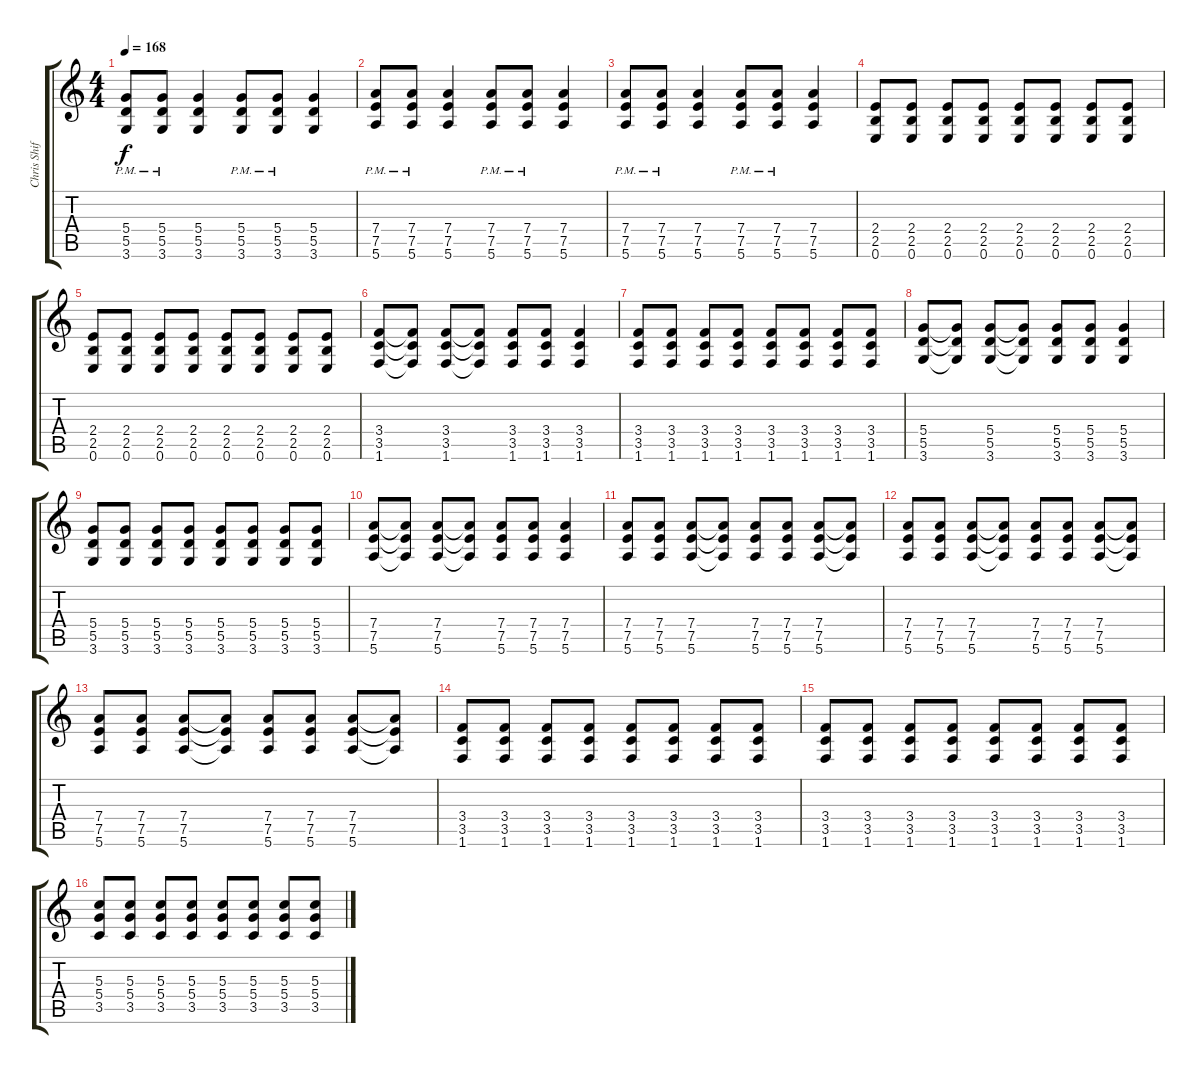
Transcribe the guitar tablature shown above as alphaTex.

\track ("Chris Shiflett #1" "Chris Shif") {instrument distortionguitar}
\staff {score tabs}
\tuning (E4 B3 G3 D3 A2 E2) {hide}
\ts (4 4)
\tempo 168
\clef g2
\ks c
(5.4{pm} 5.5{pm} 3.6{pm}).8{dy f} (5.4{pm} 5.5{pm} 3.6{pm}).8 (5.4 5.5 3.6).4 (5.4{pm} 5.5{pm} 3.6{pm}).8 (5.4{pm} 5.5{pm} 3.6{pm}).8 (5.4 5.5 3.6).4 |
(7.4{pm} 7.5{pm} 5.6{pm}).8 (7.4{pm} 7.5{pm} 5.6{pm}).8 (7.4 7.5 5.6).4 (7.4{pm} 7.5{pm} 5.6{pm}).8 (7.4{pm} 7.5{pm} 5.6{pm}).8 (7.4 7.5 5.6).4 |
(7.4{pm} 7.5{pm} 5.6{pm}).8 (7.4{pm} 7.5{pm} 5.6{pm}).8 (7.4 7.5 5.6).4 (7.4{pm} 7.5{pm} 5.6{pm}).8 (7.4{pm} 7.5{pm} 5.6{pm}).8 (7.4 7.5 5.6).4 |
(2.4 2.5 0.6).8 (2.4 2.5 0.6).8 (2.4 2.5 0.6).8 (2.4 2.5 0.6).8 (2.4 2.5 0.6).8 (2.4 2.5 0.6).8 (2.4 2.5 0.6).8 (2.4 2.5 0.6).8 |
(2.4 2.5 0.6).8 (2.4 2.5 0.6).8 (2.4 2.5 0.6).8 (2.4 2.5 0.6).8 (2.4 2.5 0.6).8 (2.4 2.5 0.6).8 (2.4 2.5 0.6).8 (2.4 2.5 0.6).8 |
(3.4 3.5 1.6).8 (3.4{t} 3.5{t} 1.6{t}).8 (3.4 3.5 1.6).8 (3.4{t} 3.5{t} 1.6{t}).8 (3.4 3.5 1.6).8 (3.4 3.5 1.6).8 (3.4 3.5 1.6).4 |
(3.4 3.5 1.6).8 (3.4 3.5 1.6).8 (3.4 3.5 1.6).8 (3.4 3.5 1.6).8 (3.4 3.5 1.6).8 (3.4 3.5 1.6).8 (3.4 3.5 1.6).8 (3.4 3.5 1.6).8 |
(5.4 5.5 3.6).8 (5.4{t} 5.5{t} 3.6{t}).8 (5.4 5.5 3.6).8 (5.4{t} 5.5{t} 3.6{t}).8 (5.4 5.5 3.6).8 (5.4 5.5 3.6).8 (5.4 5.5 3.6).4 |
(5.4 5.5 3.6).8 (5.4 5.5 3.6).8 (5.4 5.5 3.6).8 (5.4 5.5 3.6).8 (5.4 5.5 3.6).8 (5.4 5.5 3.6).8 (5.4 5.5 3.6).8 (5.4 5.5 3.6).8 |
(7.4 7.5 5.6).8 (7.4{t} 7.5{t} 5.6{t}).8 (7.4 7.5 5.6).8 (7.4{t} 7.5{t} 5.6{t}).8 (7.4 7.5 5.6).8 (7.4 7.5 5.6).8 (7.4 7.5 5.6).4 |
(7.4 7.5 5.6).8 (7.4 7.5 5.6).8 (7.4 7.5 5.6).8 (7.4{t} 7.5{t} 5.6{t}).8 (7.4 7.5 5.6).8 (7.4 7.5 5.6).8 (7.4 7.5 5.6).8 (7.4{t} 7.5{t} 5.6{t}).8 |
(7.4 7.5 5.6).8 (7.4 7.5 5.6).8 (7.4 7.5 5.6).8 (7.4{t} 7.5{t} 5.6{t}).8 (7.4 7.5 5.6).8 (7.4 7.5 5.6).8 (7.4 7.5 5.6).8 (7.4{t} 7.5{t} 5.6{t}).8 |
(7.4 7.5 5.6).8 (7.4 7.5 5.6).8 (7.4 7.5 5.6).8 (7.4{t} 7.5{t} 5.6{t}).8 (7.4 7.5 5.6).8 (7.4 7.5 5.6).8 (7.4 7.5 5.6).8 (7.4{t} 7.5{t} 5.6{t}).8 |
(3.4 3.5 1.6).8 (3.4 3.5 1.6).8 (3.4 3.5 1.6).8 (3.4 3.5 1.6).8 (3.4 3.5 1.6).8 (3.4 3.5 1.6).8 (3.4 3.5 1.6).8 (3.4 3.5 1.6).8 |
(3.4 3.5 1.6).8 (3.4 3.5 1.6).8 (3.4 3.5 1.6).8 (3.4 3.5 1.6).8 (3.4 3.5 1.6).8 (3.4 3.5 1.6).8 (3.4 3.5 1.6).8 (3.4 3.5 1.6).8 |
(5.3 5.4 3.5).8 (5.3 5.4 3.5).8 (5.3 5.4 3.5).8 (5.3 5.4 3.5).8 (5.3 5.4 3.5).8 (5.3 5.4 3.5).8 (5.3 5.4 3.5).8 (5.3 5.4 3.5).8
